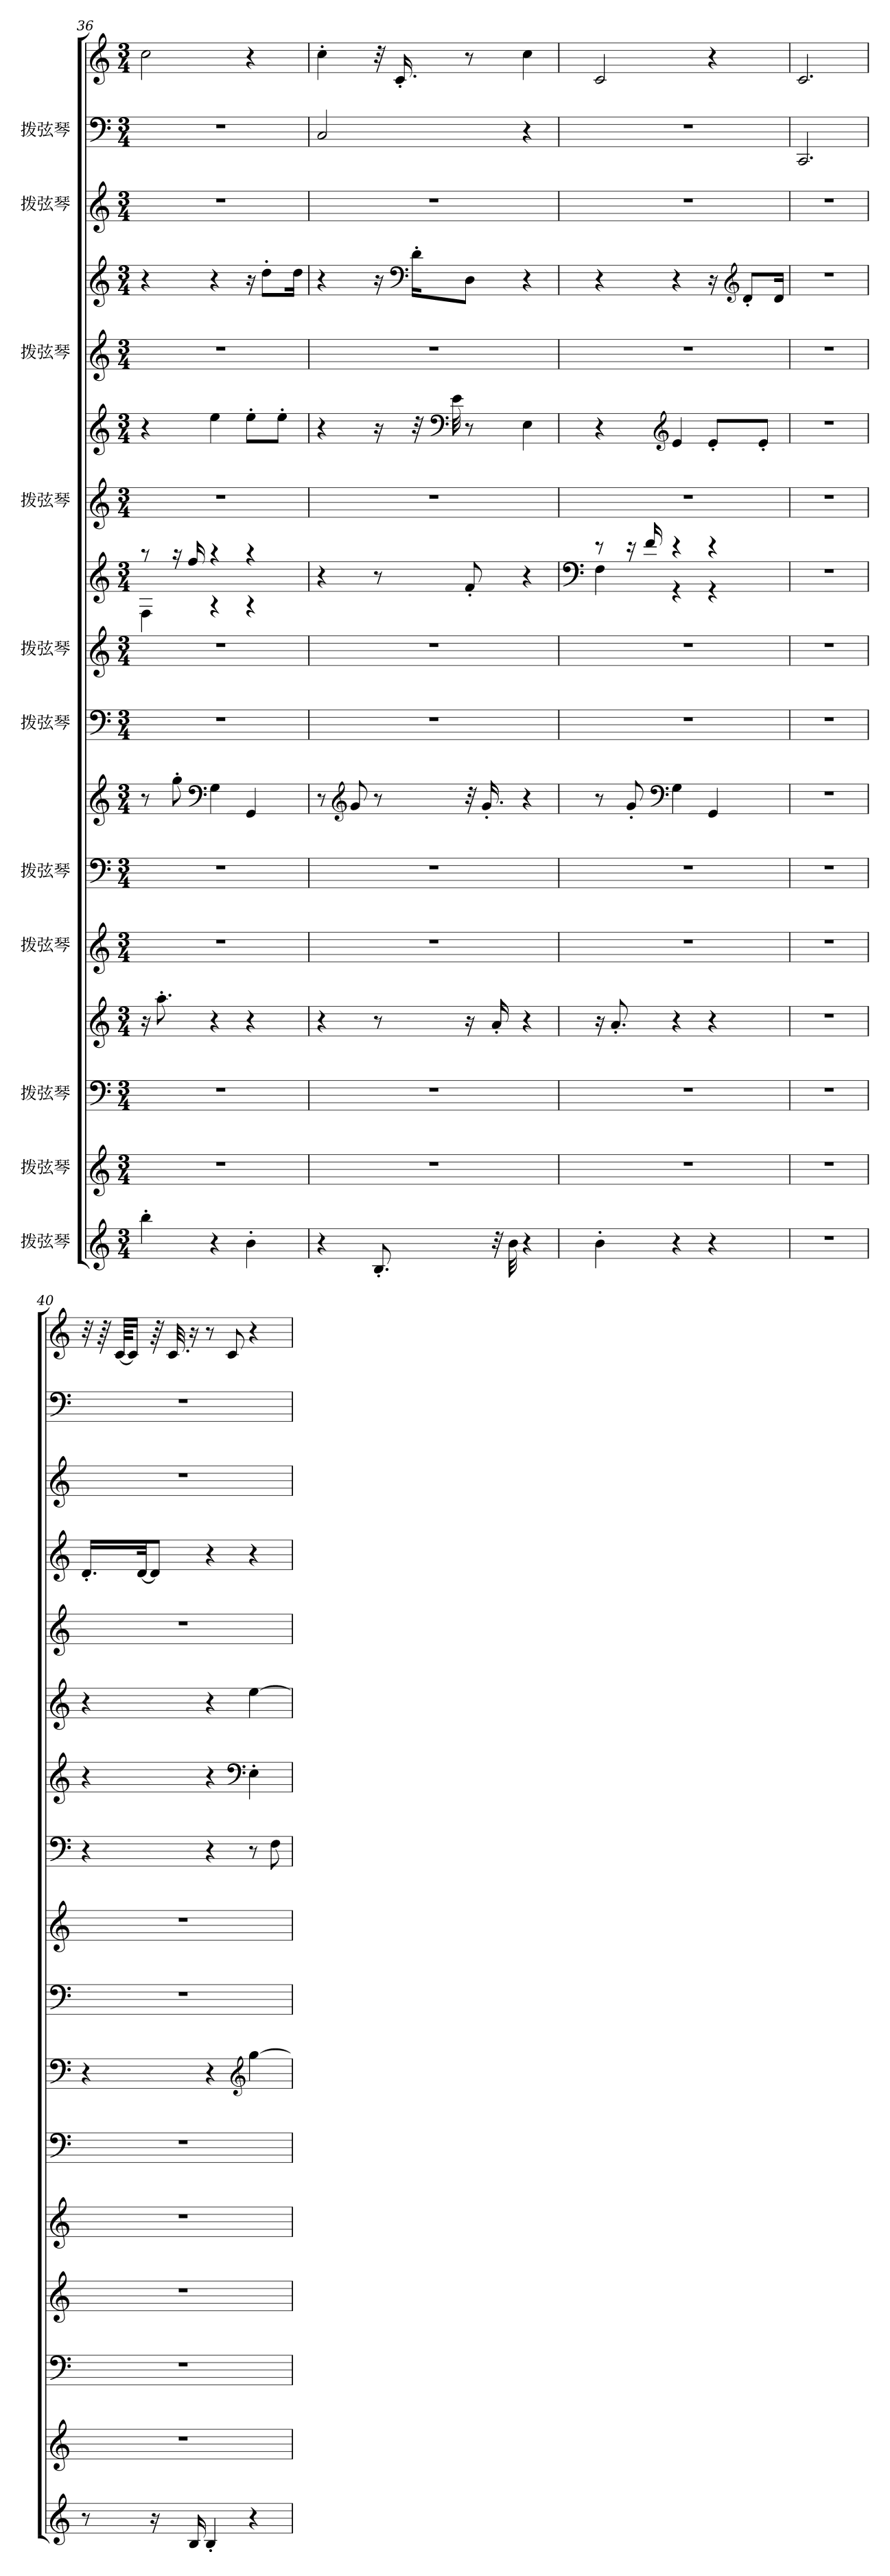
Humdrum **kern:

**kern	**kern	**kern	**kern	**kern	**kern	**kern	**kern	**kern	**kern	**kern	**kern	**kern	**kern	**kern	**kern	**kern
*part11	*part10	*part9	*part9	*part8	*part7	*part7	*part6	*part5	*part5	*part4	*part4	*part3	*part3	*part2	*part1	*part1
*staff17	*staff16	*staff15	*staff14	*staff13	*staff12	*staff11	*staff10	*staff9	*staff8	*staff7	*staff6	*staff5	*staff4	*staff3	*staff2	*staff1
*I"拨弦琴	*I"拨弦琴	*I"拨弦琴	*	*I"拨弦琴	*I"拨弦琴	*	*I"拨弦琴	*I"拨弦琴	*	*I"拨弦琴	*	*I"拨弦琴	*	*I"拨弦琴	*I"拨弦琴	*
*clefG2	*clefG2	*clefF4	*clefG2	*clefG2	*clefF4	*clefG2	*clefF4	*clefG2	*clefG2	*clefG2	*clefG2	*clefG2	*clefG2	*clefG2	*clefF4	*clefG2
*k[]	*k[]	*k[]	*k[]	*k[]	*k[]	*k[]	*k[]	*k[]	*k[]	*k[]	*k[]	*k[]	*k[]	*k[]	*k[]	*k[]
*M3/4	*M3/4	*M3/4	*M3/4	*M3/4	*M3/4	*M3/4	*M3/4	*M3/4	*M3/4	*M3/4	*M3/4	*M3/4	*M3/4	*M3/4	*M3/4	*M3/4
=36	=36	=36	=36	=36	=36	=36	=36	=36	=36	=36	=36	=36	=36	=36	=36	=36
*	*	*	*	*	*	*	*	*	*^	*	*	*	*	*	*	*
4bb'\	2.r	2.r	16r	2.r	2.r	8r	2.r	2.r	8r	4F\	2.r	4r	2.r	4r	2.r	2.r	2cc\
.	.	.	8.aa'\	.	.	.	.	.	.	.	.	.	.	.	.	.	.
.	.	.	.	.	.	8gg'\	.	.	16r	.	.	.	.	.	.	.	.
.	.	.	.	.	.	.	.	.	16ff/	.	.	.	.	.	.	.	.
*	*	*	*	*	*	*clefF4	*	*	*	*	*	*	*	*	*	*	*
4r	.	.	4r	.	.	4G\	.	.	4r	4r	.	4ee\	.	4r	.	.	.
4b'\	.	.	4r	.	.	4GG/	.	.	4r	4r	.	8ee'\L	.	16r	.	.	4r
.	.	.	.	.	.	.	.	.	.	.	.	.	.	8dd'\L	.	.	.
.	.	.	.	.	.	.	.	.	.	.	.	8ee'\J	.	.	.	.	.
.	.	.	.	.	.	.	.	.	.	.	.	.	.	16dd\Jk	.	.	.
*	*	*	*	*	*	*	*	*	*v	*v	*	*	*	*	*	*	*
=37	=37	=37	=37	=37	=37	=37	=37	=37	=37	=37	=37	=37	=37	=37	=37	=37
4r	2.r	2.r	4r	2.r	2.r	8r	2.r	2.r	4r	2.r	4r	2.r	4r	2.r	2C/	4cc'\
*	*	*	*	*	*	*clefG2	*	*	*	*	*	*	*	*	*	*
.	.	.	.	.	.	8g/	.	.	.	.	.	.	.	.	.	.
8.B'/	.	.	8r	.	.	8r	.	.	8r	.	16r	.	16r	.	.	32r
.	.	.	.	.	.	.	.	.	.	.	.	.	.	.	.	16.c'/
*	*	*	*	*	*	*	*	*	*	*	*	*	*clefF4	*	*	*
.	.	.	.	.	.	.	.	.	.	.	32r	.	16d'\KL	.	.	.
*	*	*	*	*	*	*	*	*	*	*	*clefF4	*	*	*	*	*
.	.	.	.	.	.	.	.	.	.	.	32e\	.	.	.	.	.
.	.	.	16r	.	.	32r	.	.	8f'/	.	8r	.	8D\J	.	.	8r
.	.	.	.	.	.	16.g'/	.	.	.	.	.	.	.	.	.	.
32r	.	.	16a'/	.	.	.	.	.	.	.	.	.	.	.	.	.
32b\	.	.	.	.	.	.	.	.	.	.	.	.	.	.	.	.
4r	.	.	4r	.	.	4r	.	.	4r	.	4E\	.	4r	.	4r	4cc\
!!LO:PB:g=z
=38	=38	=38	=38	=38	=38	=38	=38	=38	=38	=38	=38	=38	=38	=38	=38	=38
*	*	*	*	*	*	*	*	*	*clefF4	*	*	*	*	*	*	*
*	*	*	*	*	*	*	*	*	*^	*	*	*	*	*	*	*
4b'\	2.r	2.r	16r	2.r	2.r	8r	2.r	2.r	8r	4F\	2.r	4r	2.r	4r	2.r	2.r	2c/
.	.	.	8.a'/	.	.	.	.	.	.	.	.	.	.	.	.	.	.
.	.	.	.	.	.	8g'/	.	.	16r	.	.	.	.	.	.	.	.
.	.	.	.	.	.	.	.	.	16f/	.	.	.	.	.	.	.	.
*	*	*	*	*	*	*clefF4	*	*	*	*	*	*clefG2	*	*	*	*	*
4r	.	.	4r	.	.	4G\	.	.	4r	4r	.	4e/	.	4r	.	.	.
4r	.	.	4r	.	.	4GG/	.	.	4r	4r	.	8e'/L	.	16r	.	.	4r
*	*	*	*	*	*	*	*	*	*	*	*	*	*	*clefG2	*	*	*
.	.	.	.	.	.	.	.	.	.	.	.	.	.	8d'/L	.	.	.
.	.	.	.	.	.	.	.	.	.	.	.	8e'/J	.	.	.	.	.
.	.	.	.	.	.	.	.	.	.	.	.	.	.	16d/Jk	.	.	.
*	*	*	*	*	*	*	*	*	*v	*v	*	*	*	*	*	*	*
=39	=39	=39	=39	=39	=39	=39	=39	=39	=39	=39	=39	=39	=39	=39	=39	=39
2.r	2.r	2.r	2.r	2.r	2.r	2.r	2.r	2.r	2.r	2.r	2.r	2.r	2.r	2.r	2.CC/	2.c/
=40	=40	=40	=40	=40	=40	=40	=40	=40	=40	=40	=40	=40	=40	=40	=40	=40
8r	2.r	2.r	2.r	2.r	2.r	4r	2.r	2.r	4r	4r	4r	2.r	16.d'/LL	2.r	2.r	32r
.	.	.	.	.	.	.	.	.	.	.	.	.	.	.	.	64r
.	.	.	.	.	.	.	.	.	.	.	.	.	.	.	.	[64c/KKLL
.	.	.	.	.	.	.	.	.	.	.	.	.	.	.	.	16c/JJ]
.	.	.	.	.	.	.	.	.	.	.	.	.	[32d/JK	.	.	.
16r	.	.	.	.	.	.	.	.	.	.	.	.	8d/J]	.	.	64r
.	.	.	.	.	.	.	.	.	.	.	.	.	.	.	.	32.c/
16B/	.	.	.	.	.	.	.	.	.	.	.	.	.	.	.	16r
4B'/	.	.	.	.	.	4r	.	.	4r	4r	4r	.	4r	.	.	8r
.	.	.	.	.	.	.	.	.	.	.	.	.	.	.	.	8c/
*	*	*	*	*	*	*clefG2	*	*	*	*clefF4	*	*	*	*	*	*
4r	.	.	.	.	.	[4gg\	.	.	8r	4E'\	[4ee\	.	4r	.	.	4r
.	.	.	.	.	.	.	.	.	8F\	.	.	.	.	.	.	.
=	=	=	=	=	=	=	=	=	=	=	=	=	=	=	=	=
*-	*-	*-	*-	*-	*-	*-	*-	*-	*-	*-	*-	*-	*-	*-	*-	*-
